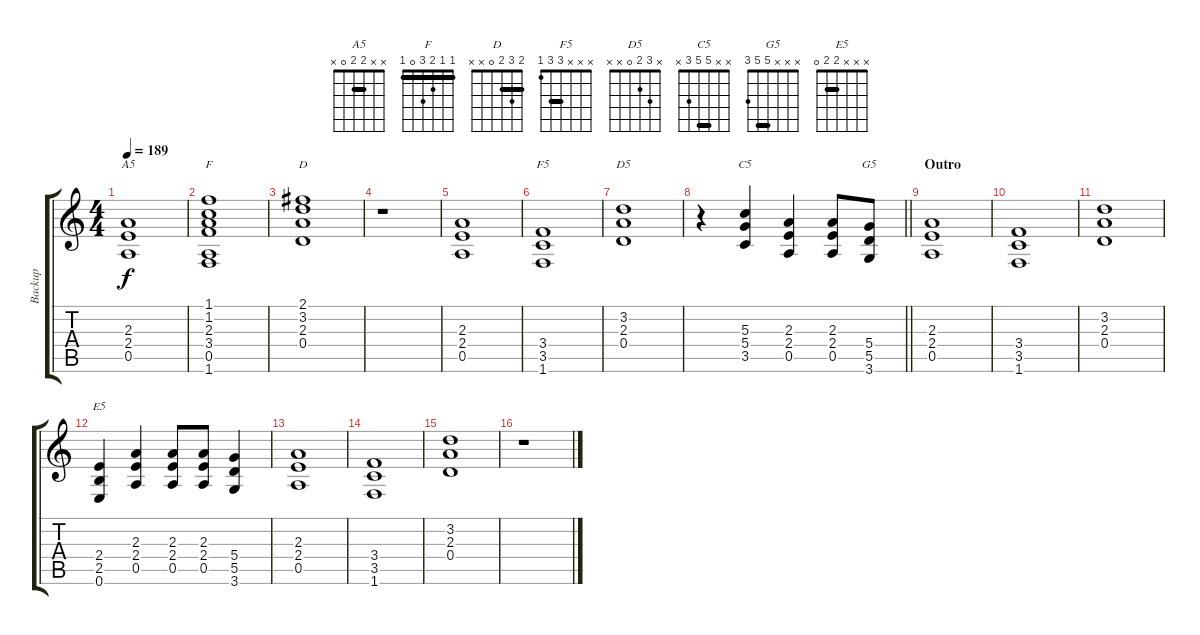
\track ("Backup" "Backup") {instrument distortionguitar}
\staff {score tabs}
\tuning (E4 B3 G3 D3 A2 E2) {hide}
\chord ("A5" x x 2 2 0 x) {barre 2}
\chord ("F" 1 1 2 3 0 1) {barre 1}
\chord ("D" 2 3 2 0 x x) {barre 2}
\chord ("F5" x x x 3 3 1) {barre 3}
\chord ("D5" x 3 2 0 x x)
\chord ("C5" x x 5 5 3 x) {barre 5}
\chord ("G5" x x x 5 5 3) {barre 5}
\chord ("E5" x x x 2 2 0) {barre 2}
\ts (4 4)
\tempo 189
\clef g2
\ks c
(2.3 2.4 0.5).1{ch "A5" dy f} |
(1.1 1.2 2.3 3.4 0.5 1.6).1{ch "F"} |
(2.1 3.2 2.3 0.4).1{ch "D"} |
r.1 |
(2.3 2.4 0.5).1 |
(3.4 3.5 1.6).1{ch "F5"} |
(3.2 2.3 0.4).1{ch "D5"} |
\barLineRight lightlight
r.4 (5.3 5.4 3.5).4{ch "C5"} (2.3 2.4 0.5).4 (2.3 2.4 0.5).8 (5.4 5.5 3.6).8{ch "G5"} |
\section ("" "Outro")
(2.3 2.4 0.5).1 |
(3.4 3.5 1.6).1 |
(3.2 2.3 0.4).1 |
(2.4 2.5 0.6).4{ch "E5"} (2.3 2.4 0.5).4 (2.3 2.4 0.5).8 (2.3 2.4 0.5).8 (5.4 5.5 3.6).4 |
(2.3 2.4 0.5).1 |
(3.4 3.5 1.6).1 |
(3.2 2.3 0.4).1 |
r.1
